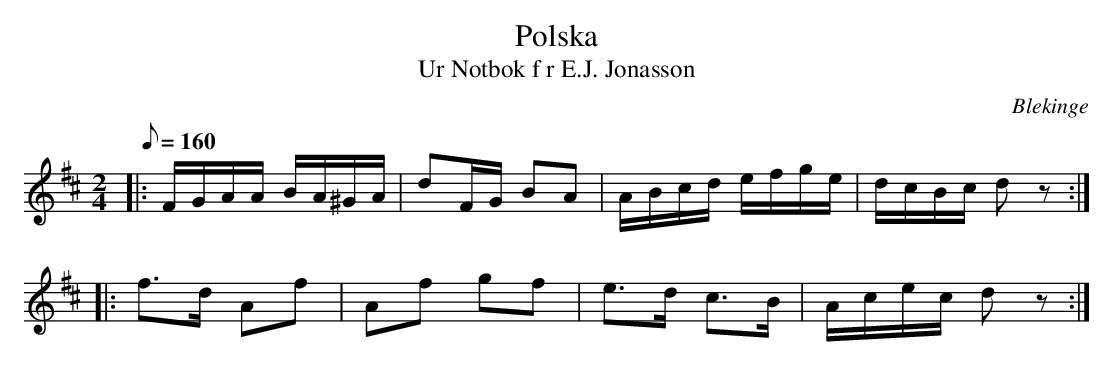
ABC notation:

X:1
T:Polska
T:Ur Notbok f r E.J. Jonasson
M:2/4
L:1/16
O:Blekinge
Q:1/8=160
K:D
|: FGAA BA^GA | d2FG B2A2 | ABcd efge | dcBc d2z2 :|
|: f3d  A2f2  | A2f2 g2f2 | e3d  c3B  | Acec d2z2 :|
